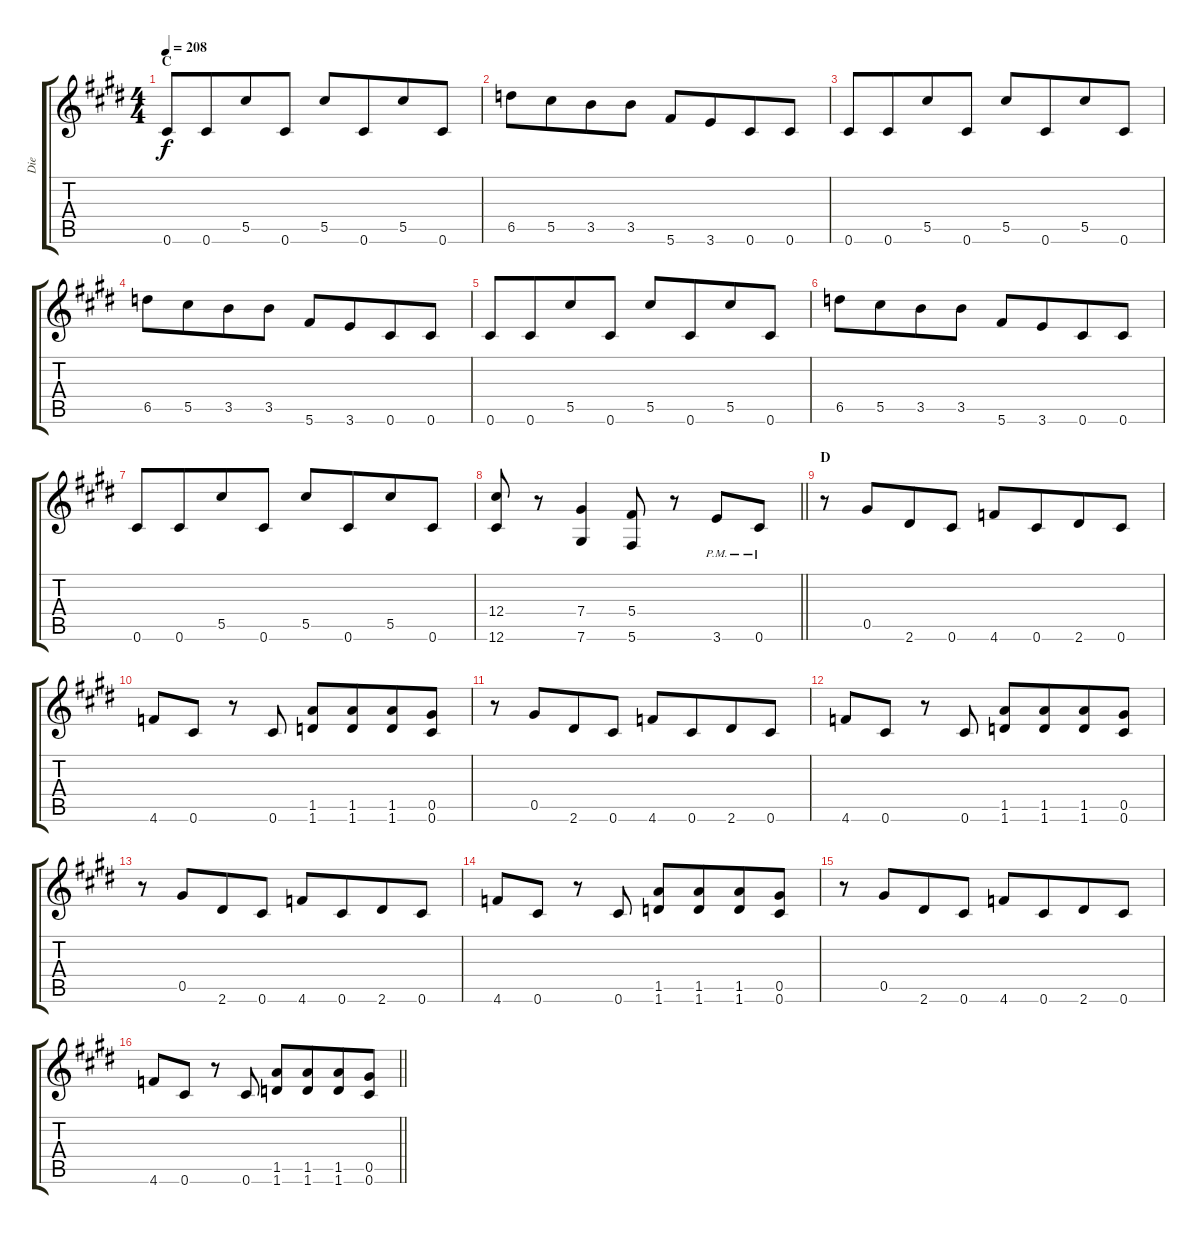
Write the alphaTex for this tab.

\track ("Die" "Die") {instrument distortionguitar}
\staff {score tabs}
\tuning (Eb4 Bb3 Gb3 Db3 Ab2 Db2) {hide}
\ts (4 4)
\section ("" "C")
\tempo 208
\clef g2
\ks c#minor
0.6.8{ot 8vb dy f} 0.6.8{ot 8vb beam merge} 5.5.8{ot 8vb} 0.6.8{ot 8vb} 5.5.8{ot 8vb} 0.6.8{ot 8vb beam merge} 5.5.8{ot 8vb} 0.6.8{ot 8vb} |
6.5.8{ot 8vb} 5.5.8{ot 8vb beam merge} 3.5.8{ot 8vb} 3.5.8{ot 8vb} 5.6.8{ot 8vb} 3.6.8{ot 8vb beam merge} 0.6.8{ot 8vb} 0.6.8{ot 8vb} |
0.6.8{ot 8vb} 0.6.8{ot 8vb beam merge} 5.5.8{ot 8vb} 0.6.8{ot 8vb} 5.5.8{ot 8vb} 0.6.8{ot 8vb beam merge} 5.5.8{ot 8vb} 0.6.8{ot 8vb} |
6.5.8{ot 8vb} 5.5.8{ot 8vb beam merge} 3.5.8{ot 8vb} 3.5.8{ot 8vb} 5.6.8{ot 8vb} 3.6.8{ot 8vb beam merge} 0.6.8{ot 8vb} 0.6.8{ot 8vb} |
0.6.8{ot 8vb} 0.6.8{ot 8vb beam merge} 5.5.8{ot 8vb} 0.6.8{ot 8vb} 5.5.8{ot 8vb} 0.6.8{ot 8vb beam merge} 5.5.8{ot 8vb} 0.6.8{ot 8vb} |
6.5.8{ot 8vb} 5.5.8{ot 8vb beam merge} 3.5.8{ot 8vb} 3.5.8{ot 8vb} 5.6.8{ot 8vb} 3.6.8{ot 8vb beam merge} 0.6.8{ot 8vb} 0.6.8{ot 8vb} |
0.6.8{ot 8vb} 0.6.8{ot 8vb beam merge} 5.5.8{ot 8vb} 0.6.8{ot 8vb} 5.5.8{ot 8vb} 0.6.8{ot 8vb beam merge} 5.5.8{ot 8vb} 0.6.8{ot 8vb} |
\barLineRight lightlight
(12.4 12.6).8 r.8 (7.4 7.6).4 (5.4 5.6).8 r.8 3.6{pm}.8{ot 8vb} 0.6{pm}.8{ot 8vb} |
\section ("" "D")
r.8{ot 8vb} 0.5.8{ot 8vb beam merge} 2.6.8{ot 8vb} 0.6.8{ot 8vb} 4.6.8{ot 8vb} 0.6.8{ot 8vb beam merge} 2.6.8{ot 8vb} 0.6.8{ot 8vb} |
4.6.8{ot 8vb} 0.6.8{ot 8vb} r.8{ot 8vb} 0.6.8{ot 8vb} (1.5 1.6).8{ot 8vb} (1.5 1.6).8{ot 8vb beam merge} (1.5 1.6).8{ot 8vb} (0.5 0.6).8{ot 8vb} |
r.8{ot 8vb} 0.5.8{ot 8vb beam merge} 2.6.8{ot 8vb} 0.6.8{ot 8vb} 4.6.8{ot 8vb} 0.6.8{ot 8vb beam merge} 2.6.8{ot 8vb} 0.6.8{ot 8vb} |
4.6.8{ot 8vb} 0.6.8{ot 8vb} r.8{ot 8vb} 0.6.8{ot 8vb} (1.5 1.6).8{ot 8vb} (1.5 1.6).8{ot 8vb beam merge} (1.5 1.6).8{ot 8vb} (0.5 0.6).8{ot 8vb} |
r.8{ot 8vb} 0.5.8{ot 8vb beam merge} 2.6.8{ot 8vb} 0.6.8{ot 8vb} 4.6.8{ot 8vb} 0.6.8{ot 8vb beam merge} 2.6.8{ot 8vb} 0.6.8{ot 8vb} |
4.6.8{ot 8vb} 0.6.8{ot 8vb} r.8{ot 8vb} 0.6.8{ot 8vb} (1.5 1.6).8{ot 8vb} (1.5 1.6).8{ot 8vb beam merge} (1.5 1.6).8{ot 8vb} (0.5 0.6).8{ot 8vb} |
r.8{ot 8vb} 0.5.8{ot 8vb beam merge} 2.6.8{ot 8vb} 0.6.8{ot 8vb} 4.6.8{ot 8vb} 0.6.8{ot 8vb beam merge} 2.6.8{ot 8vb} 0.6.8{ot 8vb} |
\barLineRight lightlight
4.6.8{ot 8vb} 0.6.8{ot 8vb} r.8{ot 8vb} 0.6.8{ot 8vb} (1.5 1.6).8{ot 8vb} (1.5 1.6).8{ot 8vb beam merge} (1.5 1.6).8{ot 8vb} (0.5 0.6).8{ot 8vb}
